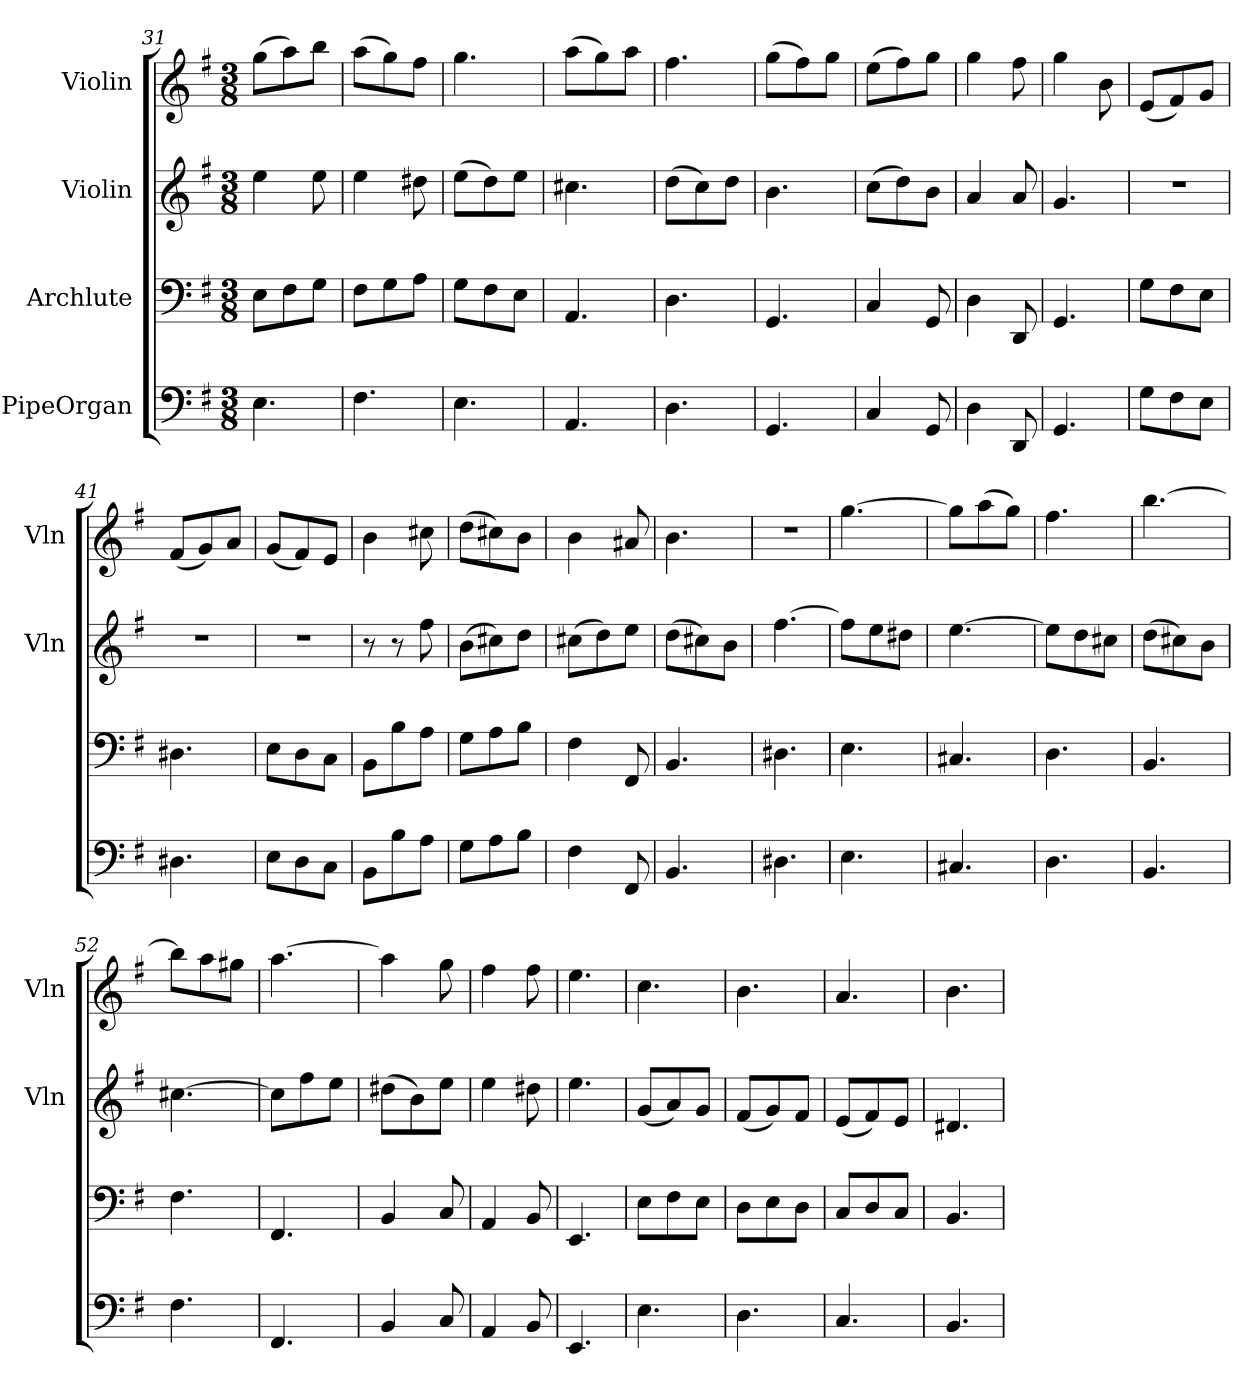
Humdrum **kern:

**kern	**kern	**kern	**kern
*part4	*part3	*part2	*part1
*staff4	*staff3	*staff2	*staff1
*I"PipeOrgan	*I"Archlute	*I"Violin	*I"Violin
*	*	*I'Vln	*I'Vln
*clefF4	*clefF4	*clefG2	*clefG2
*k[f#]	*k[f#]	*k[f#]	*k[f#]
*e:	*e:	*e:	*e:
*M3/8	*M3/8	*M3/8	*M3/8
=31	=31	=31	=31
4.E\	8E\L	4ee\	(8gg\L
.	8F#\	.	8aa\)
.	8G\J	8ee\	8bb\J
=32	=32	=32	=32
4.F#\	8F#\L	4ee\	(8aa\L
.	8G\	.	8gg\)
.	8A\J	8dd#X\	8ff#\J
=33	=33	=33	=33
4.E\	8G\L	(8ee\L	4.gg\
.	8F#\	8dd\)	.
.	8E\J	8ee\J	.
=34	=34	=34	=34
4.AA/	4.AA/	4.cc#X\	(8aa\L
.	.	.	8gg\)
.	.	.	8aa\J
=35	=35	=35	=35
4.D\	4.D\	(8dd\L	4.ff#\
.	.	8cc\)	.
.	.	8dd\J	.
=36	=36	=36	=36
4.GG/	4.GG/	4.b\	(8gg\L
.	.	.	8ff#\)
.	.	.	8gg\J
=37	=37	=37	=37
4C/	4C/	(8cc\L	(8ee\L
.	.	8dd\)	8ff#\)
8GG/	8GG/	8b\J	8gg\J
=38	=38	=38	=38
4D\	4D\	4a/	4gg\
8DD/	8DD/	8a/	8ff#\
=39	=39	=39	=39
4.GG/	4.GG/	4.g/	4gg\
.	.	.	8b\
=40	=40	=40	=40
8G\L	8G\L	4.r	(8e/L
8F#\	8F#\	.	8f#/)
8E\J	8E\J	.	8g/J
=41	=41	=41	=41
4.D#X\	4.D#X\	4.r	(8f#/L
.	.	.	8g/)
.	.	.	8a/J
=42	=42	=42	=42
8E\L	8E\L	4.r	(8g/L
8D\	8D\	.	8f#/)
8C\J	8C\J	.	8e/J
=43	=43	=43	=43
8BB\L	8BB\L	8r	4b\
8B\	8B\	8r	.
8A\J	8A\J	8ff#\	8cc#X\
=44	=44	=44	=44
8G\L	8G\L	(8b\L	(8dd\L
8A\	8A\	8cc#X\)	8cc#X\)
8B\J	8B\J	8dd\J	8b\J
=45	=45	=45	=45
4F#\	4F#\	(8cc#X\L	4b\
.	.	8dd\)	.
8FF#/	8FF#/	8ee\J	8a#X/
=46	=46	=46	=46
4.BB/	4.BB/	(8dd\L	4.b\
.	.	8cc#X\)	.
.	.	8b\J	.
=47	=47	=47	=47
4.D#X\	4.D#X\	[4.ff#\	4.r
=48	=48	=48	=48
4.E\	4.E\	8ff#\L]	[4.gg\
.	.	8ee\	.
.	.	8dd#X\J	.
=49	=49	=49	=49
4.C#X/	4.C#X/	[4.ee\	8gg\L]
.	.	.	(8aa\
.	.	.	8gg\J)
=50	=50	=50	=50
4.D\	4.D\	8ee\L]	4.ff#\
.	.	8dd\	.
.	.	8cc#X\J	.
=51	=51	=51	=51
4.BB/	4.BB/	(8dd\L	[4.bb\
.	.	8cc#X\)	.
.	.	8b\J	.
=52	=52	=52	=52
4.F#\	4.F#\	[4.cc#X\	8bb\L]
.	.	.	8aa\
.	.	.	8gg#X\J
=53	=53	=53	=53
4.FF#/	4.FF#/	8cc#\L]	[4.aa\
.	.	8ff#\	.
.	.	8ee\J	.
=54	=54	=54	=54
4BB/	4BB/	(8dd#X\L	4aa\]
.	.	8b\)	.
8C/	8C/	8ee\J	8gg\
=55	=55	=55	=55
4AA/	4AA/	4ee\	4ff#\
8BB/	8BB/	8dd#X\	8ff#\
=56	=56	=56	=56
4.EE/	4.EE/	4.ee\	4.ee\
=57	=57	=57	=57
4.E\	8E\L	(8g/L	4.cc\
.	8F#\	8a/)	.
.	8E\J	8g/J	.
=58	=58	=58	=58
4.D\	8D\L	(8f#/L	4.b\
.	8E\	8g/)	.
.	8D\J	8f#/J	.
=59	=59	=59	=59
4.C/	8C/L	(8e/L	4.a/
.	8D/	8f#/)	.
.	8C/J	8e/J	.
=60	=60	=60	=60
4.BB/	4.BB/	4.d#X/	4.b\
=	=	=	=
*-	*-	*-	*-
